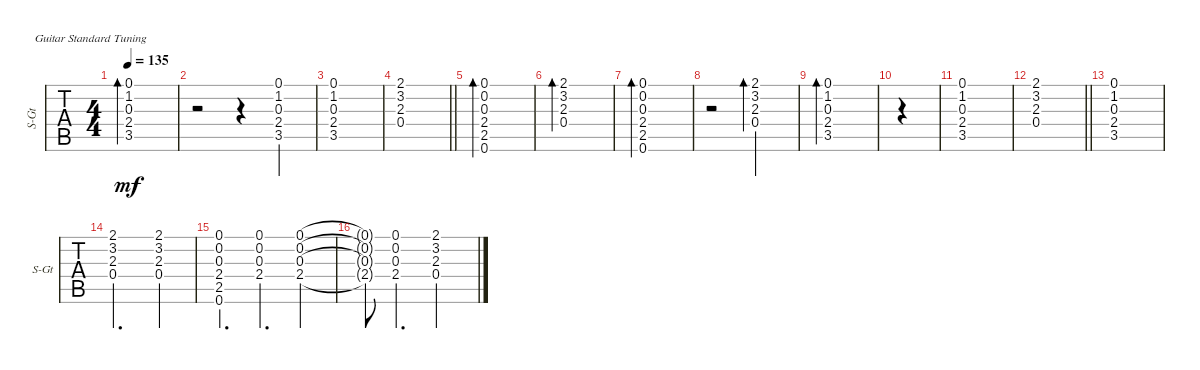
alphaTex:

\defaultSystemsLayout 4
\bracketExtendMode groupsimilarinstruments
\singleTrackTrackNamePolicy allsystems
\multiTrackTrackNamePolicy allsystems
\otherSystemsTrackNameOrientation horizontal
\track ("Steel Guitar" "S-Gt") {instrument acousticguitarsteel}
\staff {tabs}
\tuning (E4 B3 G3 D3 A2 E2)
\ts (4 4)
\tempo 135
\clef g2
\scale
0.333333
\ks g
(0.1 1.2 0.3 2.4 3.5).1{bd 79 dy mf} |
\scale
0.333333 r.2 r.4 (0.1 1.2 0.3 2.4 3.5).4 |
\scale
0.333333 (0.1 1.2 0.3 2.4 3.5).1 |
\scale
0.333333
\barLineRight lightlight
(2.1 3.2 2.3 0.4).1 |
\scale
0.333333 (0.6 2.5 2.4 0.3 0.2 0.1).1{bd 30} |
\scale
0.333333 (2.1 3.2 2.3 0.4).1{bd 30} |
\scale
0.333333 (0.6 2.5 2.4 0.3 0.2 0.1).1{bd 30} |
\scale
0.333333 r.2 (2.1 3.2 2.3 0.4).2{bd 30} |
\scale
0.333333 (0.1 1.2 0.3 2.4 3.5).1{bd 30} |
\scale
0.333333 |
\scale
0.333333 (0.1 1.2 0.3 2.4 3.5).1 |
\scale
0.333333
\barLineRight lightlight
(2.1 3.2 2.3 0.4).1 |
\scale
0.333333 (0.1 1.2 0.3 2.4 3.5).1 |
\scale
0.333333 (2.1 3.2 2.3 0.4).2{d} (2.1 3.2 2.3 0.4).4 |
\scale
0.333333 (0.6 2.5 2.4 0.3 0.2 0.1).4{d} (2.4 0.3 0.2 0.1).4{d} (2.4 0.3 0.2 0.1).4 |
\scale
0.333333 (0.3{t} 0.2{t} 0.1{t} 2.4{t}).8 (2.4 0.3 0.2 0.1).4{d} (2.1 3.2 2.3 0.4).2
